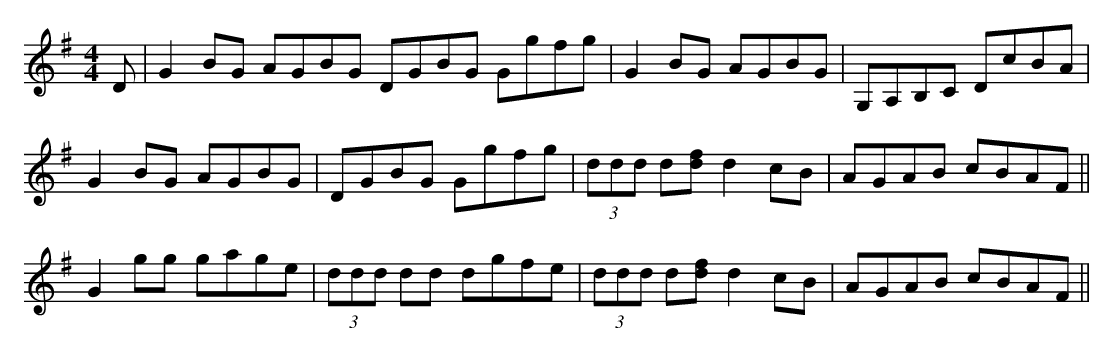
X:1
M:4/4
K:G
D|G2 BG AGBG DGBG Ggfg|G2 BG AGBG|G,A,B,C DcBA|
G2 BG AGBG|DGBG Ggfg|(3ddd d[df] d2 cB|AGAB cBAF||
G2 gg gage|(3ddd dd dgfe|(3ddd d[df] d2 cB|AGAB cBAF||
